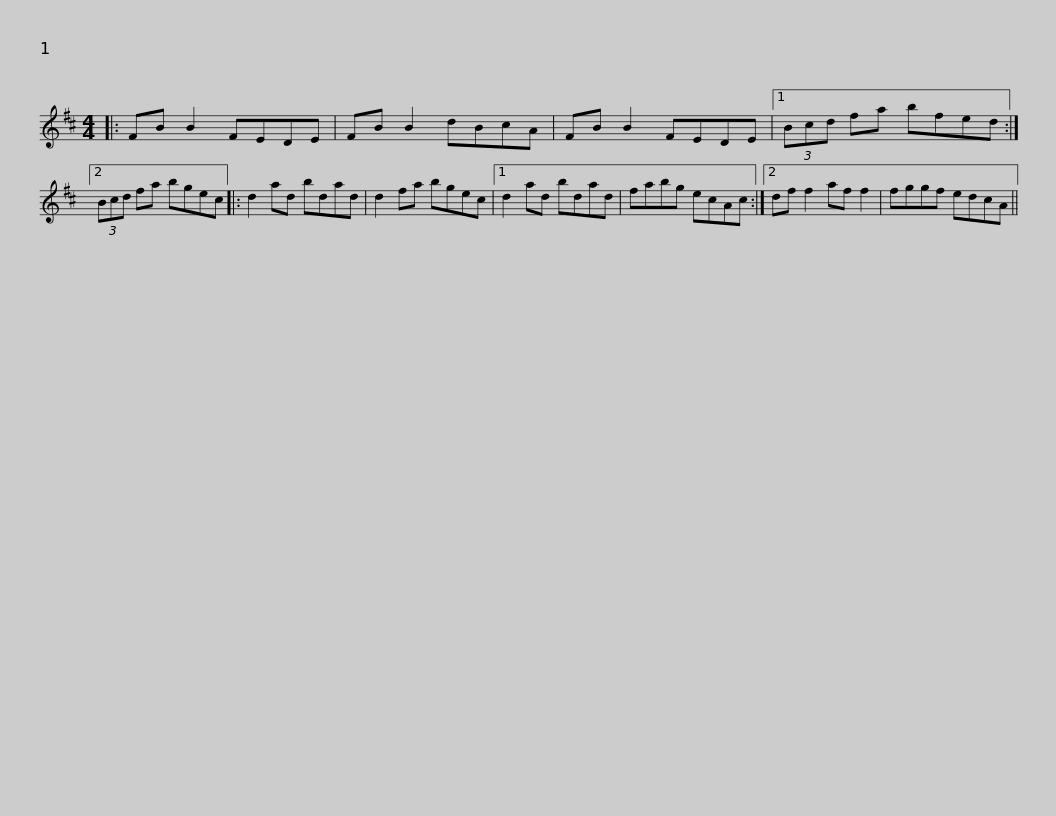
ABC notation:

X:1
L:1/8
M:4/4
I:linebreak $
K:Bmin
V:1 treble
V:1
|: FB B2 FEDE | FB B2 dBcA | FB B2 FEDE |1 (3Bcd fa bfed :|2 (3Bcd fa bgec |:$ %5
 d2 ad bdad | d2 fa bgec |1 d2 ad bdad | fabg ecAc :|2 df f2 af f2 |$ %10
 fggf edcA || %11
